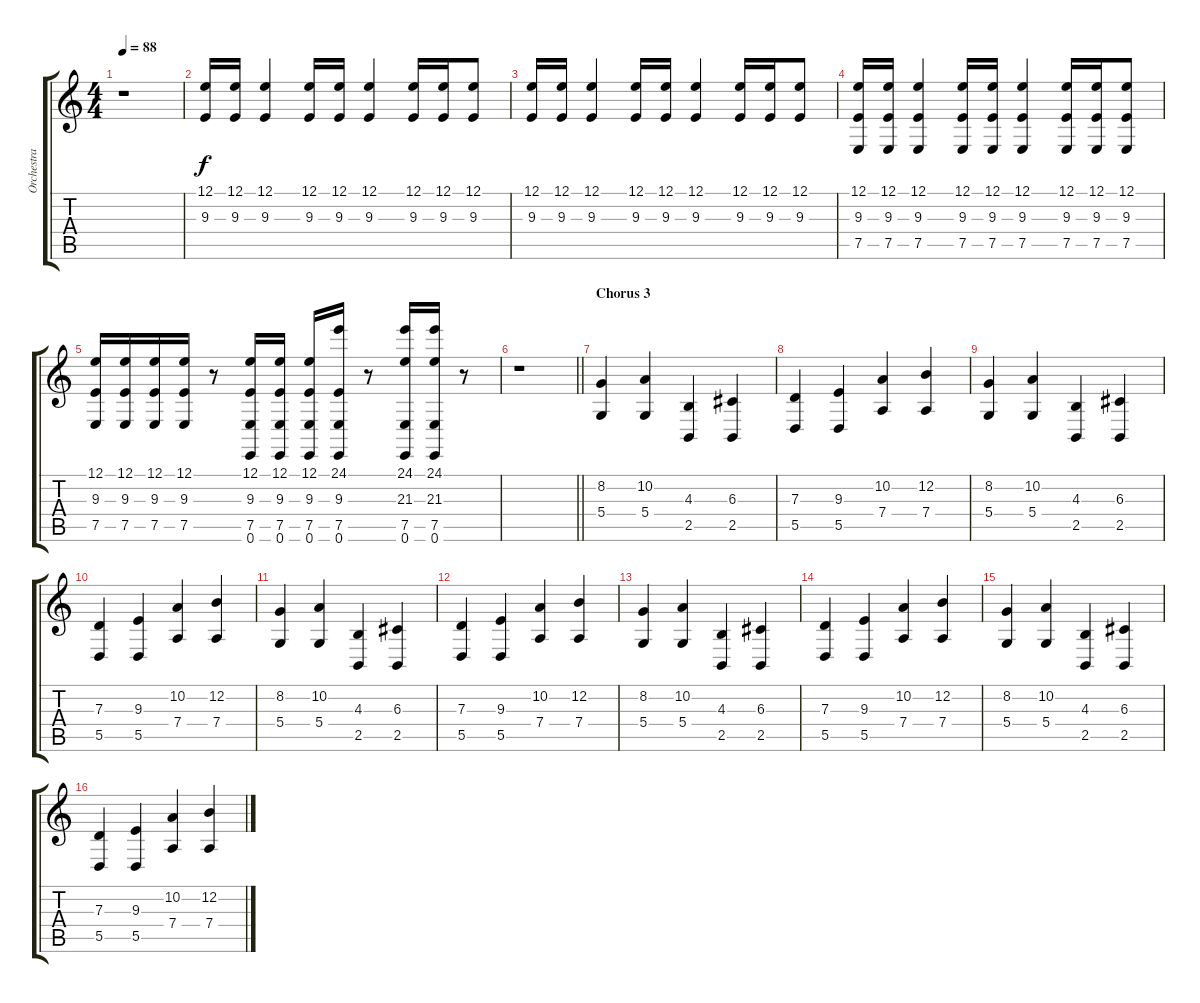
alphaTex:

\track ("Orchestra" "Orchestra") {instrument stringensemble1}
\staff {score tabs}
\tuning (E4 B3 G3 D3 A2 E2) {hide}
\ts (4 4)
\tempo 88
\clef g2
\ks c
r.1{dy f} |
(12.1 9.3).16 (12.1 9.3).16 (12.1 9.3).4 (12.1 9.3).16 (12.1 9.3).16 (12.1 9.3).4 (12.1 9.3).16 (12.1 9.3).16 (12.1 9.3).8 |
(12.1 9.3).16 (12.1 9.3).16 (12.1 9.3).4 (12.1 9.3).16 (12.1 9.3).16 (12.1 9.3).4 (12.1 9.3).16 (12.1 9.3).16 (12.1 9.3).8 |
(12.1 9.3 7.5).16 (12.1 9.3 7.5).16 (12.1 9.3 7.5).4 (12.1 9.3 7.5).16 (12.1 9.3 7.5).16 (12.1 9.3 7.5).4 (12.1 9.3 7.5).16 (12.1 9.3 7.5).16 (12.1 9.3 7.5).8 |
(12.1 9.3 7.5).16 (12.1 9.3 7.5).16 (12.1 9.3 7.5).16 (12.1 9.3 7.5).16 r.8 (12.1 9.3 7.5 0.6).16 (12.1 9.3 7.5 0.6).16 (12.1 9.3 7.5 0.6).16 (24.1 9.3 7.5 0.6).16 r.8 (24.1 21.3 7.5 0.6).16 (24.1 21.3 7.5 0.6).16 r.8 |
\barLineRight lightlight
r.1 |
\section ("" "Chorus 3")
(8.2 5.4).4 (10.2 5.4).4 (4.3 2.5).4 (6.3 2.5).4 |
(7.3 5.5).4 (9.3 5.5).4 (10.2 7.4).4 (12.2 7.4).4 |
(8.2 5.4).4 (10.2 5.4).4 (4.3 2.5).4 (6.3 2.5).4 |
(7.3 5.5).4 (9.3 5.5).4 (10.2 7.4).4 (12.2 7.4).4 |
(8.2 5.4).4 (10.2 5.4).4 (4.3 2.5).4 (6.3 2.5).4 |
(7.3 5.5).4 (9.3 5.5).4 (10.2 7.4).4 (12.2 7.4).4 |
(8.2 5.4).4 (10.2 5.4).4 (4.3 2.5).4 (6.3 2.5).4 |
(7.3 5.5).4 (9.3 5.5).4 (10.2 7.4).4 (12.2 7.4).4 |
(8.2 5.4).4 (10.2 5.4).4 (4.3 2.5).4 (6.3 2.5).4 |
(7.3 5.5).4 (9.3 5.5).4 (10.2 7.4).4 (12.2 7.4).4
